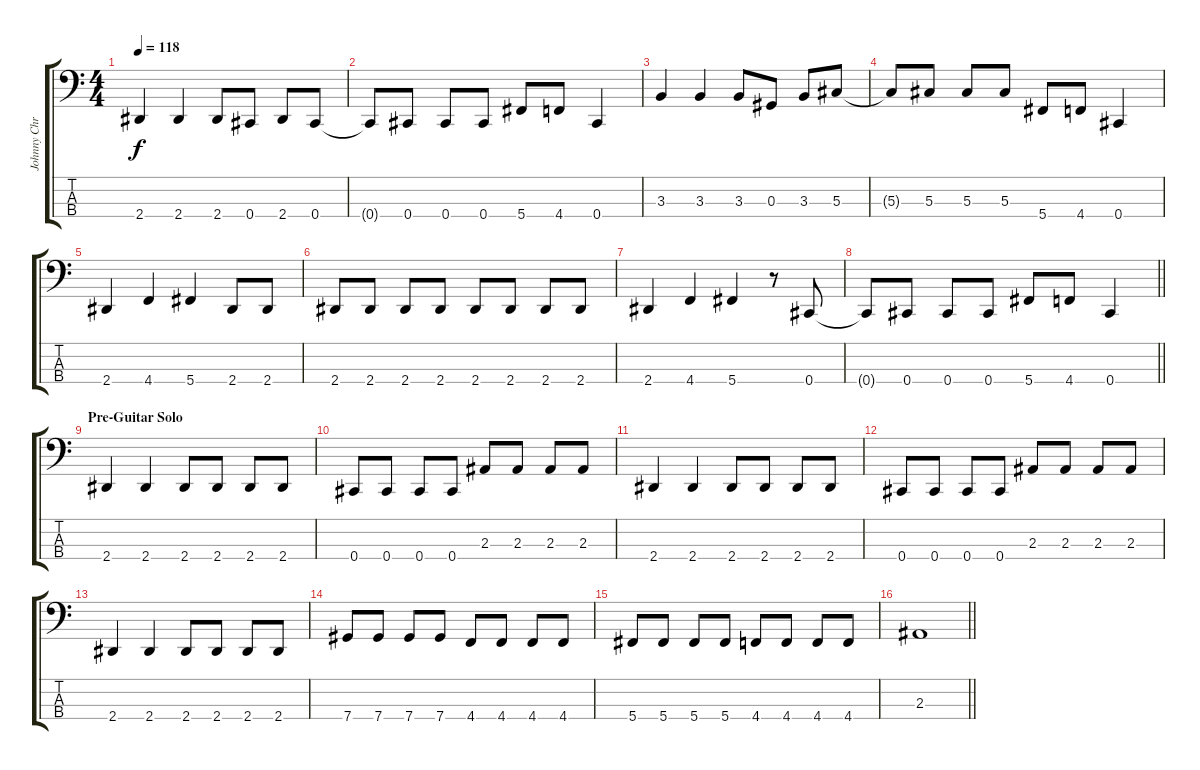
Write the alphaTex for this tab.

\track ("Johnny Christ" "Johnny Chr") {instrument electricbassfinger}
\staff {score tabs}
\tuning (Gb2 Db2 Ab1 Db1) {hide}
\ts (4 4)
\tempo 118
\clef f4
\ks c
2.4.4{dy f} 2.4.4 2.4.8 0.4.8 2.4.8 0.4.8 |
0.4{t}.8 0.4.8 0.4.8 0.4.8 5.4.8 4.4.8 0.4.4 |
3.3.4 3.3.4 3.3.8 0.3.8 3.3.8 5.3.8 |
5.3{t}.8 5.3.8 5.3.8 5.3.8 5.4.8 4.4.8 0.4.4 |
2.4.4 4.4.4 5.4.4 2.4.8 2.4.8 |
2.4.8 2.4.8 2.4.8 2.4.8 2.4.8 2.4.8 2.4.8 2.4.8 |
2.4.4 4.4.4 5.4.4 r.8 0.4.8 |
\barLineRight lightlight
0.4{t}.8 0.4.8 0.4.8 0.4.8 5.4.8 4.4.8 0.4.4 |
\section ("" "Pre-Guitar Solo")
2.4.4 2.4.4 2.4.8 2.4.8 2.4.8 2.4.8 |
0.4.8 0.4.8 0.4.8 0.4.8 2.3.8 2.3.8 2.3.8 2.3.8 |
2.4.4 2.4.4 2.4.8 2.4.8 2.4.8 2.4.8 |
0.4.8 0.4.8 0.4.8 0.4.8 2.3.8 2.3.8 2.3.8 2.3.8 |
2.4.4 2.4.4 2.4.8 2.4.8 2.4.8 2.4.8 |
7.4.8 7.4.8 7.4.8 7.4.8 4.4.8 4.4.8 4.4.8 4.4.8 |
5.4.8 5.4.8 5.4.8 5.4.8 4.4.8 4.4.8 4.4.8 4.4.8 |
\barLineRight lightlight
2.3.1
